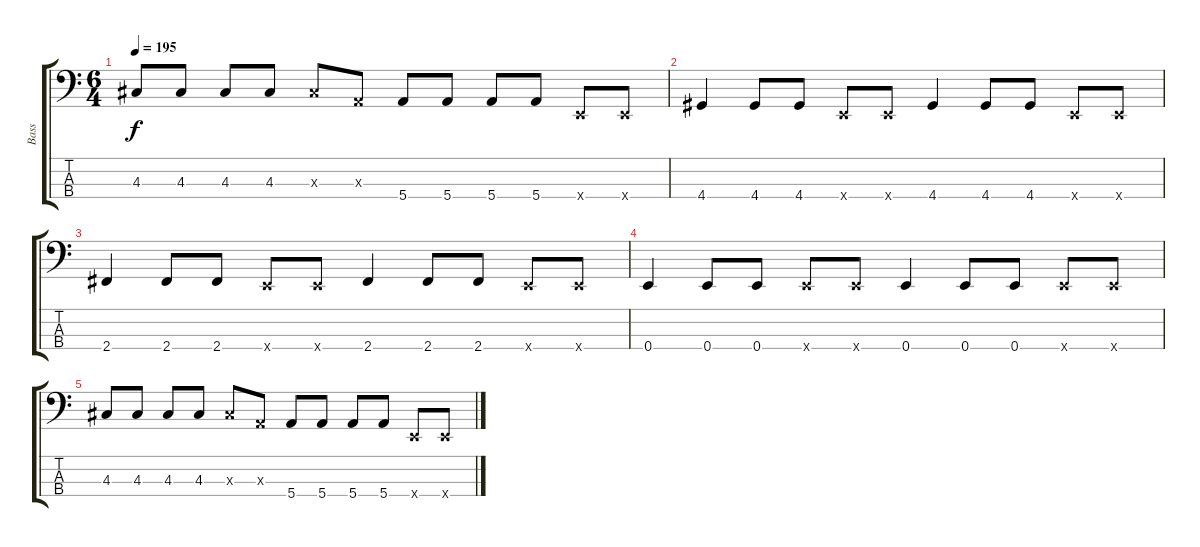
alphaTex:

\track ("Bass" "Bass") {instrument electricbassfinger}
\staff {score tabs}
\tuning (G2 D2 A1 E1) {hide}
\ts (6 4)
\tempo 195
\clef f4
\ks c
4.3.8{dy f} 4.3.8 4.3.8 4.3.8 4.3{x}.8 0.3{x}.8 5.4.8 5.4.8 5.4.8 5.4.8 0.4{x}.8 0.4{x}.8 |
4.4.4 4.4.8 4.4.8 0.4{x}.8 0.4{x}.8 4.4.4 4.4.8 4.4.8 0.4{x}.8 0.4{x}.8 |
2.4.4 2.4.8 2.4.8 0.4{x}.8 0.4{x}.8 2.4.4 2.4.8 2.4.8 0.4{x}.8 0.4{x}.8 |
0.4.4 0.4.8 0.4.8 0.4{x}.8 0.4{x}.8 0.4.4 0.4.8 0.4.8 0.4{x}.8 0.4{x}.8 |
4.3.8 4.3.8 4.3.8 4.3.8 4.3{x}.8 0.3{x}.8 5.4.8 5.4.8 5.4.8 5.4.8 0.4{x}.8 0.4{x}.8
